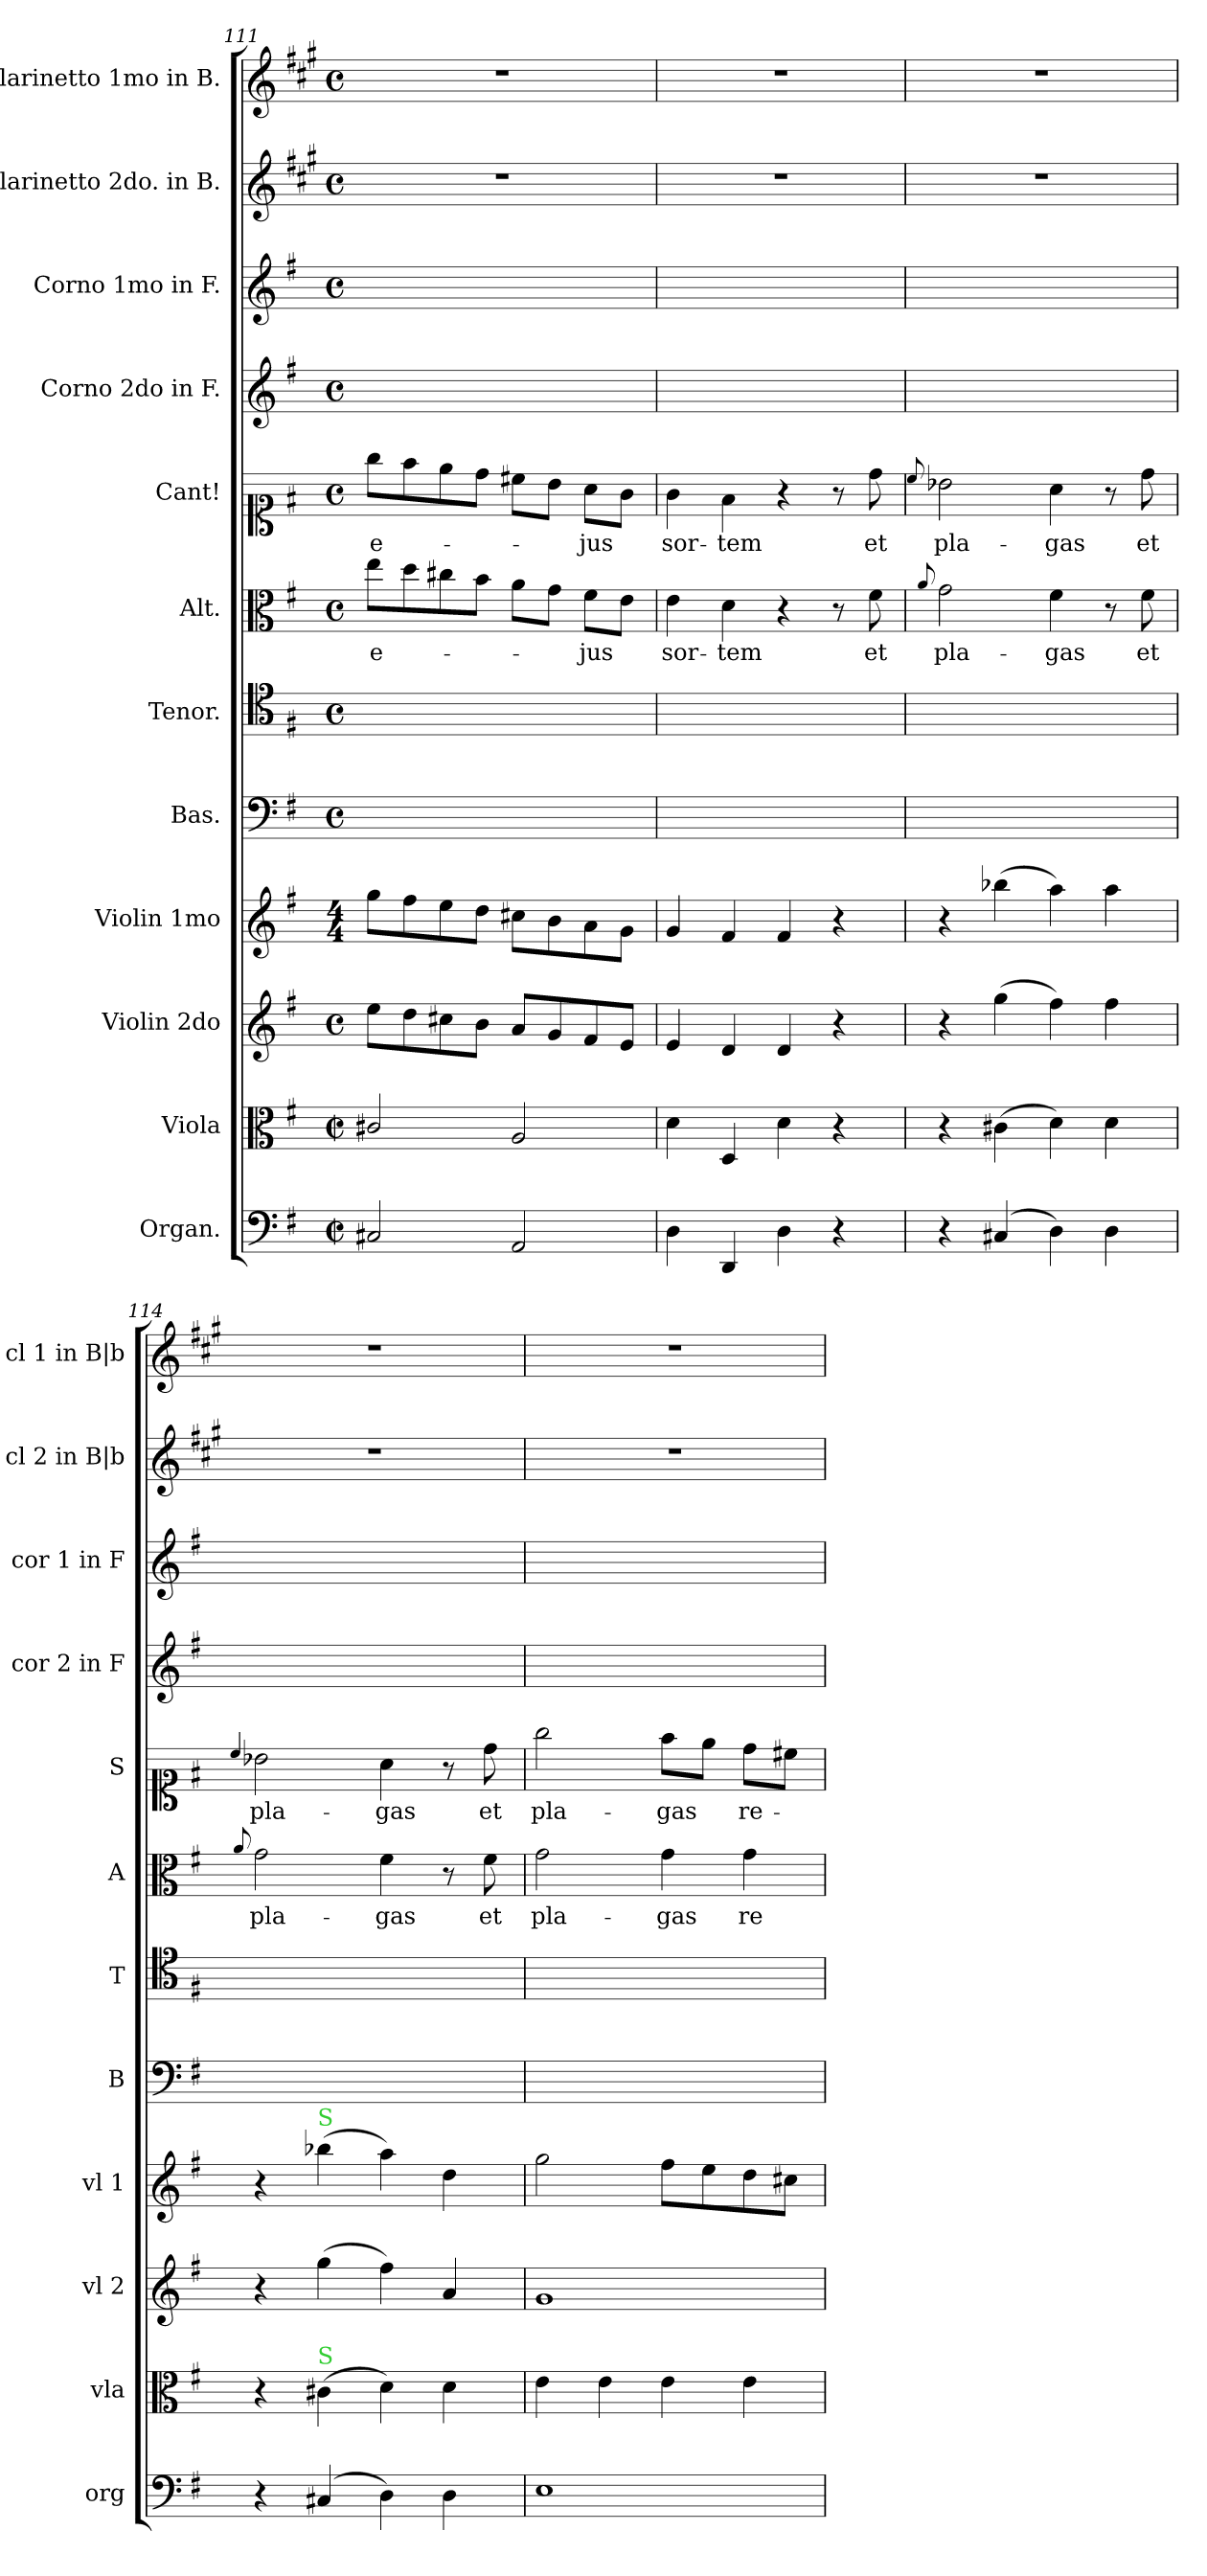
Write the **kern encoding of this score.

**kern	**kern	**kern	**kern	**kern	**kern	**kern	**text	**kern	**text	**kern	**kern	**kern	**kern
*part12	*part11	*part10	*part9	*part8	*part7	*part6	*part6	*part5	*part5	*part4	*part3	*part2	*part1
*staff12	*staff11	*staff10	*staff9	*staff8	*staff7	*staff6	*staff6	*staff5	*staff5	*staff4	*staff3	*staff2	*staff1
*I"Organ.	*I"Viola	*I"Violin 2do	*I"Violin 1mo	*I"Bas.	*I"Tenor.	*I"Alt.	*	*I"Cant!	*	*I"Corno 2do in F.	*I"Corno 1mo in F.	*I"Clarinetto 2do. in B.	*I"Clarinetto 1mo in B.
*I'org	*I'vla	*I'vl 2	*I'vl 1	*I'B	*I'T	*I'A	*	*I'S	*	*I'cor 2 in F	*I'cor 1 in F	*I'cl 2 in B|b	*I'cl 1 in B|b
*clefF4	*clefC3	*clefG2	*clefG2	*clefF4	*clefC4	*clefC3	*	*clefC1	*	*clefG2	*clefG2	*clefG2	*clefG2
*	*	*	*	*	*	*	*	*	*	*ITrd4c7	*ITrd4c7	*ITrd1c2	*ITrd1c2
*k[f#]	*k[f#]	*k[f#]	*k[f#]	*k[f#]	*k[f#]	*k[f#]	*	*k[f#]	*	*k[]	*k[]	*k[f#]	*k[f#]
*G:	*G:	*G:	*G:	*G:	*G:	*G:	*	*G:	*	*	*	*G:	*G:
*M4/4	*M4/4	*M4/4	*M4/4	*M4/4	*M4/4	*M4/4	*	*M4/4	*	*M4/4	*M4/4	*M4/4	*M4/4
*met(c|)	*met(c|)	*met(c)	*	*met(c)	*met(c)	*met(c)	*	*met(c)	*	*met(c)	*met(c)	*met(c)	*met(c)
=111	=111	=111	=111	=111	=111	=111	=111	=111	=111	=111	=111	=111	=111
2C#X/	2c#X/	8ee\L	8gg\L	1ryy	1ryy	8ee\L	e-	8gg\L	e-	1ryy	1ryy	1r	1r
.	.	8dd\	8ff#\	.	.	8dd\	.	8ff#\	.	.	.	.	.
.	.	8cc#X\	8ee\	.	.	8cc#X\	.	8ee\	.	.	.	.	.
.	.	8b\J	8dd\J	.	.	8b\J	.	8dd\J	.	.	.	.	.
2AA/	2A/	8a/L	8cc#X\L	.	.	8a\L	.	8cc#X\L	.	.	.	.	.
.	.	8g/	8b\	.	.	8gJ	.	8b\J	.	.	.	.	.
.	.	8f#/	8a\	.	.	8f#L	-jus	8a\L	-jus	.	.	.	.
.	.	8e/J	8g\J	.	.	8e\J	.	8g\J	.	.	.	.	.
=112	=112	=112	=112	=112	=112	=112	=112	=112	=112	=112	=112	=112	=112
4D\	4d\	4e/	4g/	1ryy	1ryy	4e\	sor-	4g\	sor-	1ryy	1ryy	1r	1r
4DD/	4D/	4d/	4f#/	.	.	4d\	-tem	4f#\	-tem	.	.	.	.
4D\	4d\	4d/	4f#/	.	.	4r	.	4r	.	.	.	.	.
4r	4r	4r	4r	.	.	8r	.	8r	.	.	.	.	.
.	.	.	.	.	.	8f#\	et	8dd\	et	.	.	.	.
=113	=113	=113	=113	=113	=113	=113	=113	=113	=113	=113	=113	=113	=113
.	.	.	.	.	.	8qqa/	.	8qqcc/	.	.	.	.	.
4r	4r	4r	4r	1ryy	1ryy	2g	pla-	2b-X\	pla-	1ryy	1ryy	1r	1r
(4C#X/	(4c#X\	(4gg\	(4bb-X\	.	.	.	.	.	.	.	.	.	.
4D)	4d\)	4ff#\)	4aa\)	.	.	4f#\	-gas	4a\	-gas	.	.	.	.
4D	4d\	4ff#\	4aa\	.	.	8r	.	8r	.	.	.	.	.
!	!	!	!	!	!	!	!LO:LY:i	!	!LO:LY:i	!	!	!	!
.	.	.	.	.	.	8f#\	et	8dd\	et	.	.	.	.
=114	=114	=114	=114	=114	=114	=114	=114	=114	=114	=114	=114	=114	=114
.	.	.	.	.	.	8qqa/	.	4qqcc/	.	.	.	.	.
!	!	!	!	!	!	!	!LO:LY:i	!	!LO:LY:i	!	!	!	!
4r	4r	4r	4r	1ryy	1ryy	2g	pla-	2b-X\	pla-	1ryy	1ryy	1r	1r
!	!	!	!LO:TX:a:color=limegreen:t=S	!	!	!	!	!	!	!	!	!	!
!	!LO:TX:a:color=limegreen:t=S	!	!	!	!	!	!	!	!	!	!	!	!
(4C#X/	(4c#X\	(4gg	(4bb-X\	.	.	.	.	.	.	.	.	.	.
!	!	!	!	!	!	!	!LO:LY:i	!	!LO:LY:i	!	!	!	!
4D)	4d)	4ff#)	4aa)	.	.	4f#\	-gas	4a\	-gas	.	.	.	.
4D	4d	4a/	4dd\	.	.	8r	.	8r	.	.	.	.	.
!	!	!	!	!	!	!	!LO:LY:i	!	!LO:LY:i	!	!	!	!
.	.	.	.	.	.	8f#\	et	8dd\	et	.	.	.	.
=115	=115	=115	=115	=115	=115	=115	=115	=115	=115	=115	=115	=115	=115
!	!	!	!	!	!	!	!LO:LY:i	!	!LO:LY:i	!	!	!	!
1E	4e\	1g	2gg\	1ryy	1ryy	2g\	pla-	2gg\	pla-	1ryy	1ryy	1r	1r
.	4e\	.	.	.	.	.	.	.	.	.	.	.	.
!	!	!	!	!	!	!	!LO:LY:i	!	!	!	!	!	!
.	4e\	.	8ff#\L	.	.	4g\	-gas	8ff#\L	-gas	.	.	.	.
.	.	.	8ee\	.	.	.	.	8ee\J	.	.	.	.	.
.	4e\	.	8dd\	.	.	4g\	re-	8dd\L	re-	.	.	.	.
.	.	.	8cc#X\J	.	.	.	.	8cc#X\J	.	.	.	.	.
=	=	=	=	=	=	=	=	=	=	=	=	=	=
*-	*-	*-	*-	*-	*-	*-	*-	*-	*-	*-	*-	*-	*-
